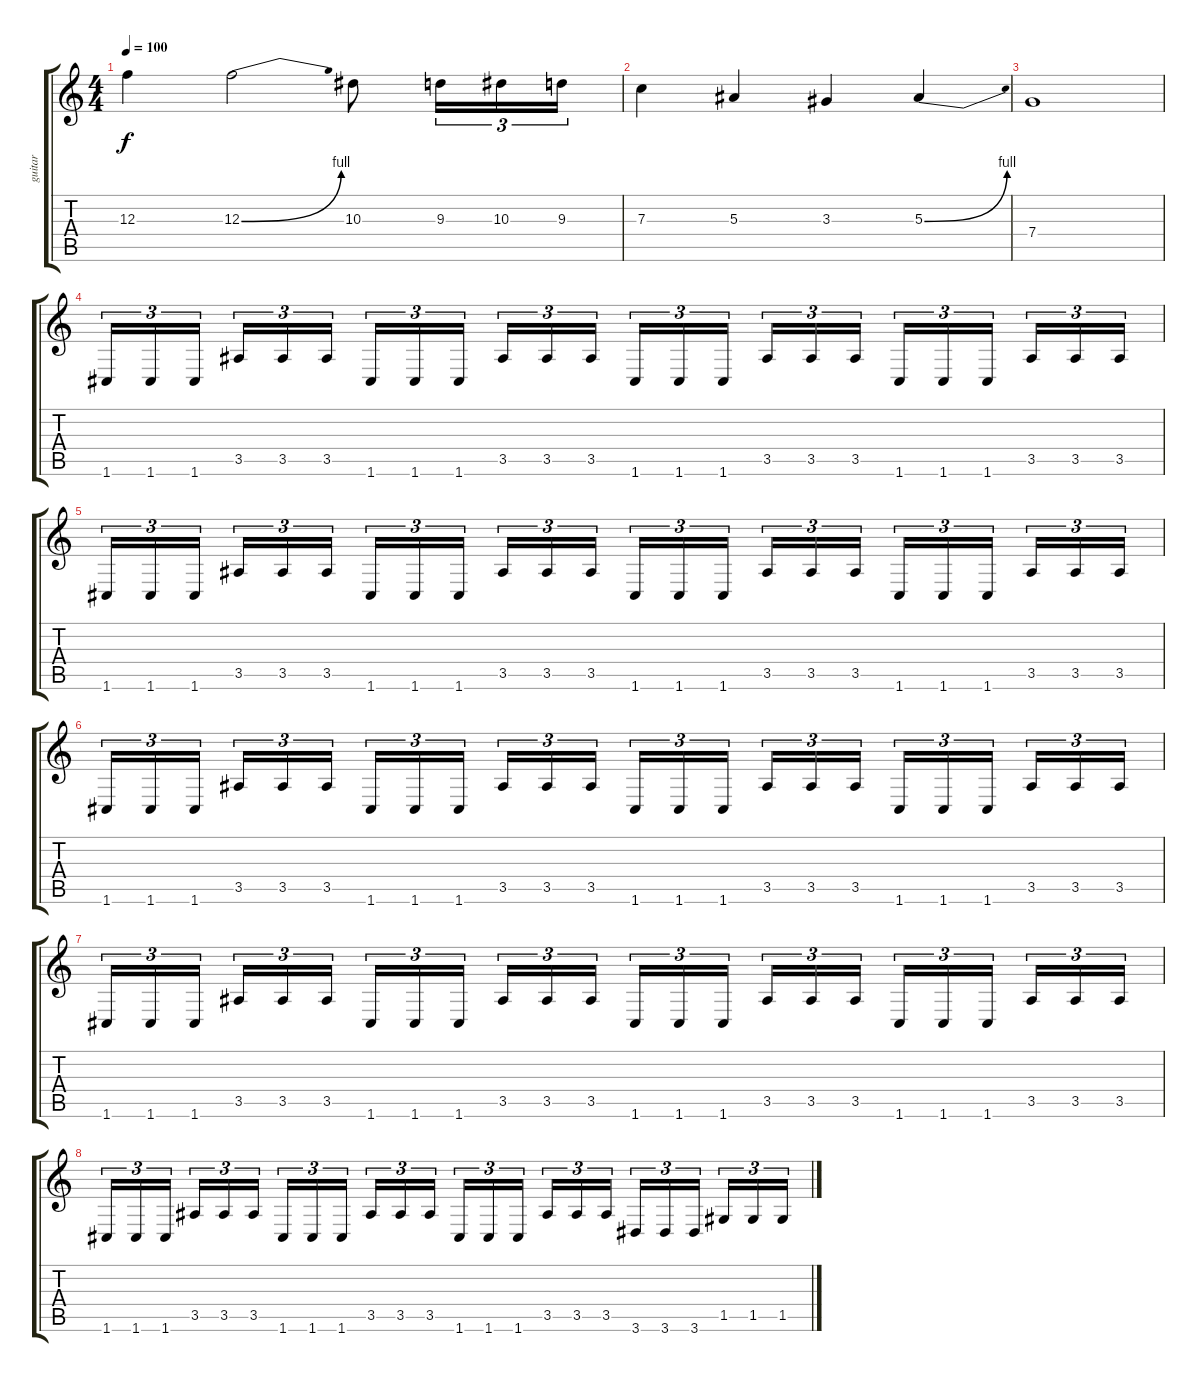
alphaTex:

\track ("guitar" "guitar") {instrument distortionguitar}
\staff {score tabs}
\tuning (D4 A3 F3 C3 G2 C2) {hide}
\ts (4 4)
\tempo 100
\clef g2
\ks c
12.3.4{dy f} 12.3{be (bend 0 0 60 4)}.2 10.3.8 9.3.16{tu (3 2)} 10.3.16{tu (3 2)} 9.3.16{tu (3 2)} |
7.3.4 5.3.4 3.3.4 5.3{be (bend 0 0 60 4)}.4 |
7.4.1 |
1.6.16{tu (3 2)} 1.6.16{tu (3 2)} 1.6.16{tu (3 2)} 3.5.16{tu (3 2)} 3.5.16{tu (3 2)} 3.5.16{tu (3 2)} 1.6.16{tu (3 2)} 1.6.16{tu (3 2)} 1.6.16{tu (3 2)} 3.5.16{tu (3 2)} 3.5.16{tu (3 2)} 3.5.16{tu (3 2)} 1.6.16{tu (3 2)} 1.6.16{tu (3 2)} 1.6.16{tu (3 2)} 3.5.16{tu (3 2)} 3.5.16{tu (3 2)} 3.5.16{tu (3 2)} 1.6.16{tu (3 2)} 1.6.16{tu (3 2)} 1.6.16{tu (3 2)} 3.5.16{tu (3 2)} 3.5.16{tu (3 2)} 3.5.16{tu (3 2)} |
1.6.16{tu (3 2)} 1.6.16{tu (3 2)} 1.6.16{tu (3 2)} 3.5.16{tu (3 2)} 3.5.16{tu (3 2)} 3.5.16{tu (3 2)} 1.6.16{tu (3 2)} 1.6.16{tu (3 2)} 1.6.16{tu (3 2)} 3.5.16{tu (3 2)} 3.5.16{tu (3 2)} 3.5.16{tu (3 2)} 1.6.16{tu (3 2)} 1.6.16{tu (3 2)} 1.6.16{tu (3 2)} 3.5.16{tu (3 2)} 3.5.16{tu (3 2)} 3.5.16{tu (3 2)} 1.6.16{tu (3 2)} 1.6.16{tu (3 2)} 1.6.16{tu (3 2)} 3.5.16{tu (3 2)} 3.5.16{tu (3 2)} 3.5.16{tu (3 2)} |
1.6.16{tu (3 2)} 1.6.16{tu (3 2)} 1.6.16{tu (3 2)} 3.5.16{tu (3 2)} 3.5.16{tu (3 2)} 3.5.16{tu (3 2)} 1.6.16{tu (3 2)} 1.6.16{tu (3 2)} 1.6.16{tu (3 2)} 3.5.16{tu (3 2)} 3.5.16{tu (3 2)} 3.5.16{tu (3 2)} 1.6.16{tu (3 2)} 1.6.16{tu (3 2)} 1.6.16{tu (3 2)} 3.5.16{tu (3 2)} 3.5.16{tu (3 2)} 3.5.16{tu (3 2)} 1.6.16{tu (3 2)} 1.6.16{tu (3 2)} 1.6.16{tu (3 2)} 3.5.16{tu (3 2)} 3.5.16{tu (3 2)} 3.5.16{tu (3 2)} |
1.6.16{tu (3 2)} 1.6.16{tu (3 2)} 1.6.16{tu (3 2)} 3.5.16{tu (3 2)} 3.5.16{tu (3 2)} 3.5.16{tu (3 2)} 1.6.16{tu (3 2)} 1.6.16{tu (3 2)} 1.6.16{tu (3 2)} 3.5.16{tu (3 2)} 3.5.16{tu (3 2)} 3.5.16{tu (3 2)} 1.6.16{tu (3 2)} 1.6.16{tu (3 2)} 1.6.16{tu (3 2)} 3.5.16{tu (3 2)} 3.5.16{tu (3 2)} 3.5.16{tu (3 2)} 1.6.16{tu (3 2)} 1.6.16{tu (3 2)} 1.6.16{tu (3 2)} 3.5.16{tu (3 2)} 3.5.16{tu (3 2)} 3.5.16{tu (3 2)} |
1.6.16{tu (3 2)} 1.6.16{tu (3 2)} 1.6.16{tu (3 2)} 3.5.16{tu (3 2)} 3.5.16{tu (3 2)} 3.5.16{tu (3 2)} 1.6.16{tu (3 2)} 1.6.16{tu (3 2)} 1.6.16{tu (3 2)} 3.5.16{tu (3 2)} 3.5.16{tu (3 2)} 3.5.16{tu (3 2)} 1.6.16{tu (3 2)} 1.6.16{tu (3 2)} 1.6.16{tu (3 2)} 3.5.16{tu (3 2)} 3.5.16{tu (3 2)} 3.5.16{tu (3 2)} 3.6.16{tu (3 2)} 3.6.16{tu (3 2)} 3.6.16{tu (3 2)} 1.5.16{tu (3 2)} 1.5.16{tu (3 2)} 1.5.16{tu (3 2)}
